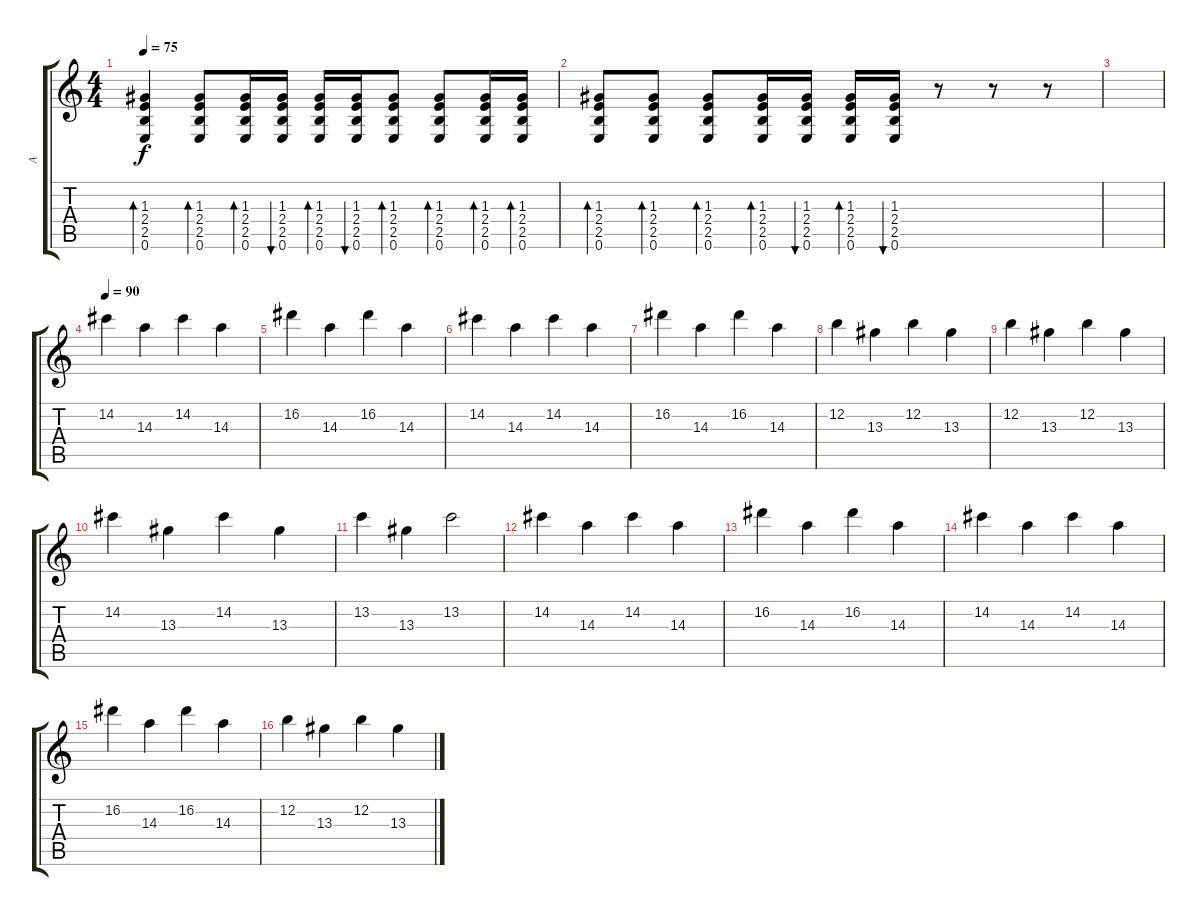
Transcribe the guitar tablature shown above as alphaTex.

\track ("A" "A") {instrument acousticguitarsteel}
\staff {score tabs}
\tuning (E4 B3 G3 D3 A2 E2) {hide}
\ts (4 4)
\tempo 75
\clef g2
\ks c
(1.3 2.4 2.5 0.6).4{bd 30 dy f} (1.3 2.4 2.5 0.6).8{bd 30} (1.3 2.4 2.5 0.6).16{bd 30} (1.3 2.4 2.5 0.6).16{bu 30} (1.3 2.4 2.5 0.6).16{bd 30} (1.3 2.4 2.5 0.6).16{bu 30} (1.3 2.4 2.5 0.6).8{bd 30} (1.3 2.4 2.5 0.6).8{bd 30} (1.3 2.4 2.5 0.6).16{bd 30} (1.3 2.4 2.5 0.6).16{bd 30} |
(1.3 2.4 2.5 0.6).8{bd 30} (1.3 2.4 2.5 0.6).8{bd 30} (1.3 2.4 2.5 0.6).8{bd 30} (1.3 2.4 2.5 0.6).16{bd 30} (1.3 2.4 2.5 0.6).16{bu 30} (1.3 2.4 2.5 0.6).16{bd 30} (1.3 2.4 2.5 0.6).16{bu 30} r.8 r.8 r.8 |
|
\tempo 90
14.2.4 14.3.4 14.2.4 14.3.4 |
16.2.4 14.3.4 16.2.4 14.3.4 |
14.2.4 14.3.4 14.2.4 14.3.4 |
16.2.4 14.3.4 16.2.4 14.3.4 |
12.2.4 13.3.4 12.2.4 13.3.4 |
12.2.4 13.3.4 12.2.4 13.3.4 |
14.2.4 13.3.4 14.2.4 13.3.4 |
13.2.4 13.3.4 13.2.2 |
14.2.4 14.3.4 14.2.4 14.3.4 |
16.2.4 14.3.4 16.2.4 14.3.4 |
14.2.4 14.3.4 14.2.4 14.3.4 |
16.2.4 14.3.4 16.2.4 14.3.4 |
12.2.4 13.3.4 12.2.4 13.3.4
